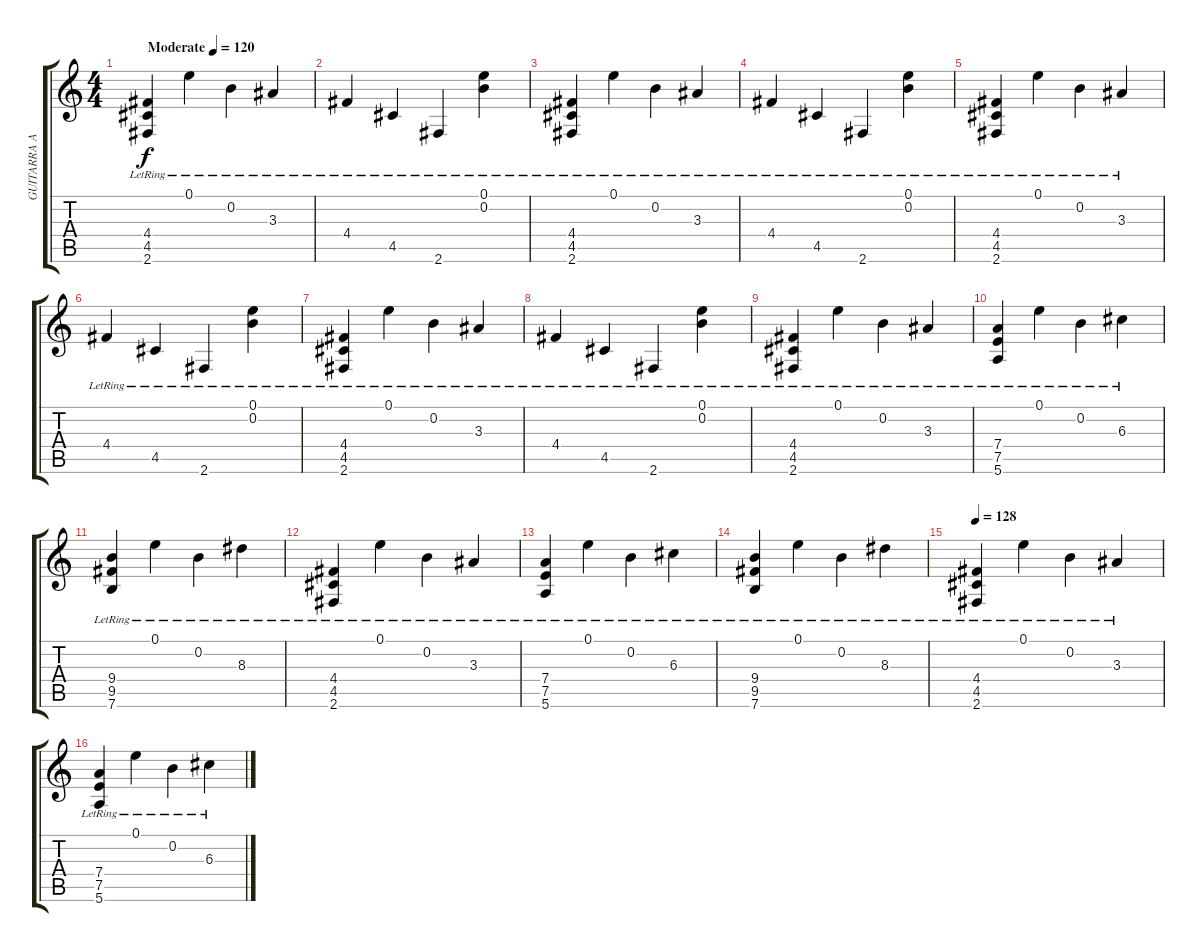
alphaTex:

\track ("GUITARRA ACUSTICA" "GUITARRA A") {instrument acousticguitarsteel}
\staff {score tabs}
\tuning (E4 B3 G3 D3 A2 E2) {hide}
\ts (4 4)
\tempo (120 "Moderate")
\tempo 128
\tempo (120 "Moderate")
\clef g2
\ks c
(4.4{lr} 4.5{lr} 2.6{lr}).4{dy f instrument acousticguitarsteel} 0.1{lr}.4 0.2{lr}.4 3.3{lr}.4 |
4.4{lr}.4 4.5{lr}.4 2.6{lr}.4 (0.1{lr} 0.2{lr}).4 |
(4.4{lr} 4.5{lr} 2.6{lr}).4 0.1{lr}.4 0.2{lr}.4 3.3{lr}.4 |
4.4{lr}.4 4.5{lr}.4 2.6{lr}.4 (0.1{lr} 0.2{lr}).4 |
(4.4{lr} 4.5{lr} 2.6{lr}).4 0.1{lr}.4 0.2{lr}.4 3.3{lr}.4 |
4.4{lr}.4 4.5{lr}.4 2.6{lr}.4 (0.1{lr} 0.2{lr}).4 |
(4.4{lr} 4.5{lr} 2.6{lr}).4 0.1{lr}.4 0.2{lr}.4 3.3{lr}.4 |
4.4{lr}.4 4.5{lr}.4 2.6{lr}.4 (0.1{lr} 0.2{lr}).4 |
(4.4{lr} 4.5{lr} 2.6{lr}).4 0.1{lr}.4 0.2{lr}.4 3.3{lr}.4 |
(7.4{lr} 7.5{lr} 5.6{lr}).4 0.1{lr}.4 0.2{lr}.4 6.3{lr}.4 |
(9.4{lr} 9.5{lr} 7.6{lr}).4 0.1{lr}.4 0.2{lr}.4 8.3{lr}.4 |
(4.4{lr} 4.5{lr} 2.6{lr}).4 0.1{lr}.4 0.2{lr}.4 3.3{lr}.4 |
(7.4{lr} 7.5{lr} 5.6{lr}).4 0.1{lr}.4 0.2{lr}.4 6.3{lr}.4 |
(9.4{lr} 9.5{lr} 7.6{lr}).4 0.1{lr}.4 0.2{lr}.4 8.3{lr}.4 |
\tempo 128
(4.4{lr} 4.5{lr} 2.6{lr}).4 0.1{lr}.4 0.2{lr}.4 3.3{lr}.4 |
(7.4{lr} 7.5{lr} 5.6{lr}).4 0.1{lr}.4 0.2{lr}.4 6.3{lr}.4
